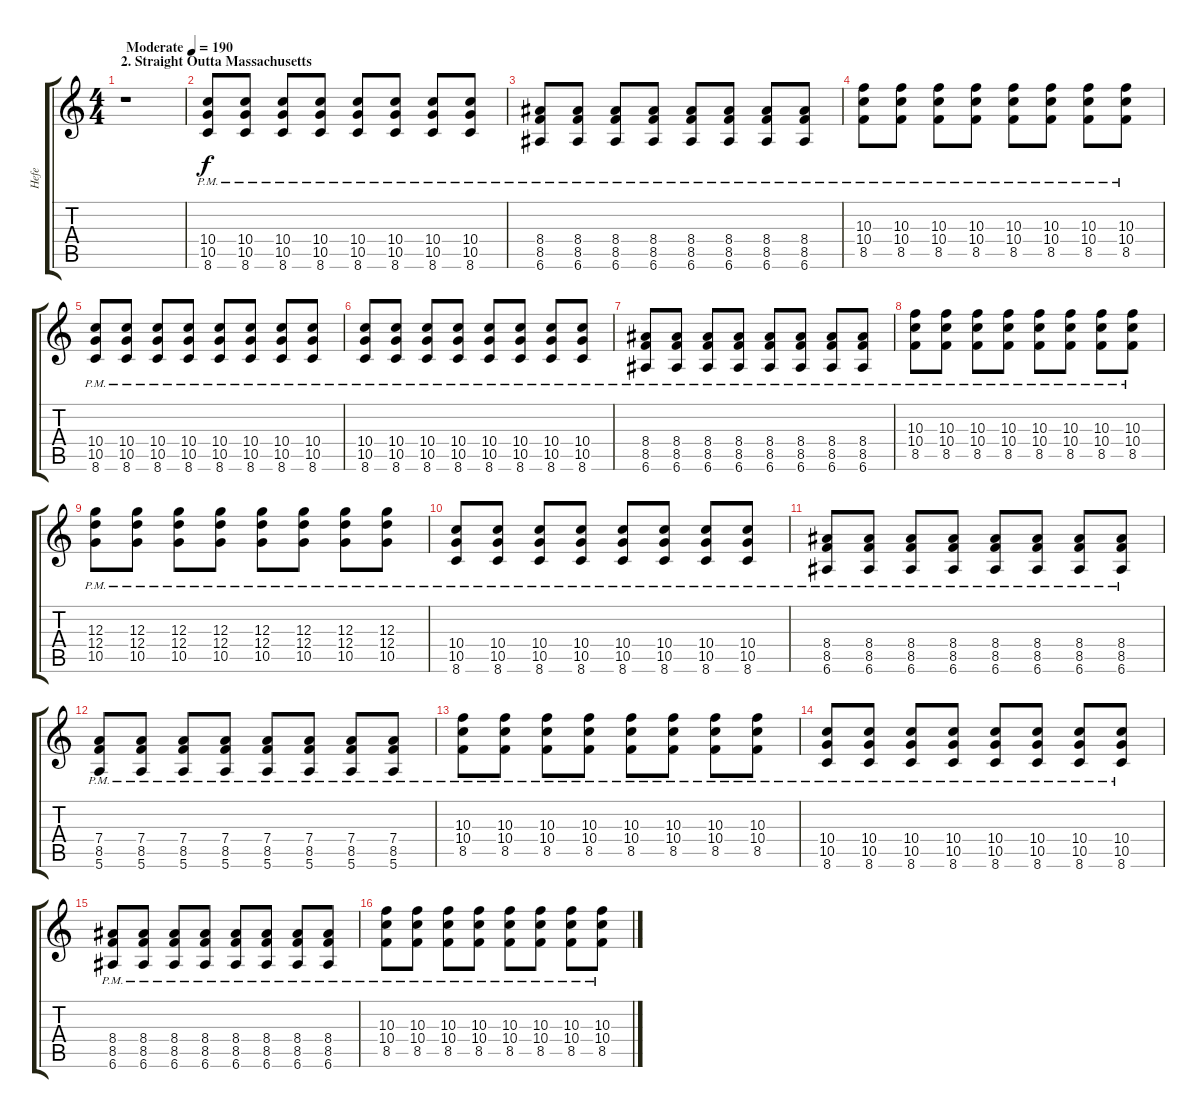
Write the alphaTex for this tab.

\track ("Hefe" "Hefe") {instrument overdrivenguitar}
\staff {score tabs}
\tuning (E4 B3 G3 D3 A2 E2) {hide}
\ts (4 4)
\section ("" "2. Straight Outta Massachusetts")
\tempo (190 "Moderate")
\clef g2
\ks c
r.1{dy f instrument overdrivenguitar} |
(10.4{pm} 10.5{pm} 8.6{pm}).8 (10.4{pm} 10.5{pm} 8.6{pm}).8 (10.4{pm} 10.5{pm} 8.6{pm}).8 (10.4{pm} 10.5{pm} 8.6{pm}).8 (10.4{pm} 10.5{pm} 8.6{pm}).8 (10.4{pm} 10.5{pm} 8.6{pm}).8 (10.4{pm} 10.5{pm} 8.6{pm}).8 (10.4{pm} 10.5{pm} 8.6{pm}).8 |
(8.4{pm} 8.5{pm} 6.6{pm}).8 (8.4{pm} 8.5{pm} 6.6{pm}).8 (8.4{pm} 8.5{pm} 6.6{pm}).8 (8.4{pm} 8.5{pm} 6.6{pm}).8 (8.4{pm} 8.5{pm} 6.6{pm}).8 (8.4{pm} 8.5{pm} 6.6{pm}).8 (8.4{pm} 8.5{pm} 6.6{pm}).8 (8.4{pm} 8.5{pm} 6.6{pm}).8 |
(10.3{pm} 10.4{pm} 8.5{pm}).8 (10.3{pm} 10.4{pm} 8.5{pm}).8 (10.3{pm} 10.4{pm} 8.5{pm}).8 (10.3{pm} 10.4{pm} 8.5{pm}).8 (10.3{pm} 10.4{pm} 8.5{pm}).8 (10.3{pm} 10.4{pm} 8.5{pm}).8 (10.3{pm} 10.4{pm} 8.5{pm}).8 (10.3{pm} 10.4{pm} 8.5{pm}).8 |
(10.4{pm} 10.5{pm} 8.6{pm}).8 (10.4{pm} 10.5{pm} 8.6{pm}).8 (10.4{pm} 10.5{pm} 8.6{pm}).8 (10.4{pm} 10.5{pm} 8.6{pm}).8 (10.4{pm} 10.5{pm} 8.6{pm}).8 (10.4{pm} 10.5{pm} 8.6{pm}).8 (10.4{pm} 10.5{pm} 8.6{pm}).8 (10.4{pm} 10.5{pm} 8.6{pm}).8 |
(10.4{pm} 10.5{pm} 8.6{pm}).8 (10.4{pm} 10.5{pm} 8.6{pm}).8 (10.4{pm} 10.5{pm} 8.6{pm}).8 (10.4{pm} 10.5{pm} 8.6{pm}).8 (10.4{pm} 10.5{pm} 8.6{pm}).8 (10.4{pm} 10.5{pm} 8.6{pm}).8 (10.4{pm} 10.5{pm} 8.6{pm}).8 (10.4{pm} 10.5{pm} 8.6{pm}).8 |
(8.4{pm} 8.5{pm} 6.6{pm}).8 (8.4{pm} 8.5{pm} 6.6{pm}).8 (8.4{pm} 8.5{pm} 6.6{pm}).8 (8.4{pm} 8.5{pm} 6.6{pm}).8 (8.4{pm} 8.5{pm} 6.6{pm}).8 (8.4{pm} 8.5{pm} 6.6{pm}).8 (8.4{pm} 8.5{pm} 6.6{pm}).8 (8.4{pm} 8.5{pm} 6.6{pm}).8 |
(10.3{pm} 10.4{pm} 8.5{pm}).8 (10.3{pm} 10.4{pm} 8.5{pm}).8 (10.3{pm} 10.4{pm} 8.5{pm}).8 (10.3{pm} 10.4{pm} 8.5{pm}).8 (10.3{pm} 10.4{pm} 8.5{pm}).8 (10.3{pm} 10.4{pm} 8.5{pm}).8 (10.3{pm} 10.4{pm} 8.5{pm}).8 (10.3{pm} 10.4{pm} 8.5{pm}).8 |
(12.3{pm} 12.4{pm} 10.5{pm}).8 (12.3{pm} 12.4{pm} 10.5{pm}).8 (12.3{pm} 12.4{pm} 10.5{pm}).8 (12.3{pm} 12.4{pm} 10.5{pm}).8 (12.3{pm} 12.4{pm} 10.5{pm}).8 (12.3{pm} 12.4{pm} 10.5{pm}).8 (12.3{pm} 12.4{pm} 10.5{pm}).8 (12.3{pm} 12.4{pm} 10.5{pm}).8 |
(10.4{pm} 10.5{pm} 8.6{pm}).8 (10.4{pm} 10.5{pm} 8.6{pm}).8 (10.4{pm} 10.5{pm} 8.6{pm}).8 (10.4{pm} 10.5{pm} 8.6{pm}).8 (10.4{pm} 10.5{pm} 8.6{pm}).8 (10.4{pm} 10.5{pm} 8.6{pm}).8 (10.4{pm} 10.5{pm} 8.6{pm}).8 (10.4{pm} 10.5{pm} 8.6{pm}).8 |
(8.4{pm} 8.5{pm} 6.6{pm}).8 (8.4{pm} 8.5{pm} 6.6{pm}).8 (8.4{pm} 8.5{pm} 6.6{pm}).8 (8.4{pm} 8.5{pm} 6.6{pm}).8 (8.4{pm} 8.5{pm} 6.6{pm}).8 (8.4{pm} 8.5{pm} 6.6{pm}).8 (8.4{pm} 8.5{pm} 6.6{pm}).8 (8.4{pm} 8.5{pm} 6.6{pm}).8 |
(7.4{pm} 8.5{pm} 5.6{pm}).8 (7.4{pm} 8.5{pm} 5.6{pm}).8 (7.4{pm} 8.5{pm} 5.6{pm}).8 (7.4{pm} 8.5{pm} 5.6{pm}).8 (7.4{pm} 8.5{pm} 5.6{pm}).8 (7.4{pm} 8.5{pm} 5.6{pm}).8 (7.4{pm} 8.5{pm} 5.6{pm}).8 (7.4{pm} 8.5{pm} 5.6{pm}).8 |
(10.3{pm} 10.4{pm} 8.5{pm}).8 (10.3{pm} 10.4{pm} 8.5{pm}).8 (10.3{pm} 10.4{pm} 8.5{pm}).8 (10.3{pm} 10.4{pm} 8.5{pm}).8 (10.3{pm} 10.4{pm} 8.5{pm}).8 (10.3{pm} 10.4{pm} 8.5{pm}).8 (10.3{pm} 10.4{pm} 8.5{pm}).8 (10.3{pm} 10.4{pm} 8.5{pm}).8 |
(10.4{pm} 10.5{pm} 8.6{pm}).8 (10.4{pm} 10.5{pm} 8.6{pm}).8 (10.4{pm} 10.5{pm} 8.6{pm}).8 (10.4{pm} 10.5{pm} 8.6{pm}).8 (10.4{pm} 10.5{pm} 8.6{pm}).8 (10.4{pm} 10.5{pm} 8.6{pm}).8 (10.4{pm} 10.5{pm} 8.6{pm}).8 (10.4{pm} 10.5{pm} 8.6{pm}).8 |
(8.4{pm} 8.5{pm} 6.6{pm}).8 (8.4{pm} 8.5{pm} 6.6{pm}).8 (8.4{pm} 8.5{pm} 6.6{pm}).8 (8.4{pm} 8.5{pm} 6.6{pm}).8 (8.4{pm} 8.5{pm} 6.6{pm}).8 (8.4{pm} 8.5{pm} 6.6{pm}).8 (8.4{pm} 8.5{pm} 6.6{pm}).8 (8.4{pm} 8.5{pm} 6.6{pm}).8 |
(10.3{pm} 10.4{pm} 8.5{pm}).8 (10.3{pm} 10.4{pm} 8.5{pm}).8 (10.3{pm} 10.4{pm} 8.5{pm}).8 (10.3{pm} 10.4{pm} 8.5{pm}).8 (10.3{pm} 10.4{pm} 8.5{pm}).8 (10.3{pm} 10.4{pm} 8.5{pm}).8 (10.3{pm} 10.4{pm} 8.5{pm}).8 (10.3{pm} 10.4{pm} 8.5{pm}).8
